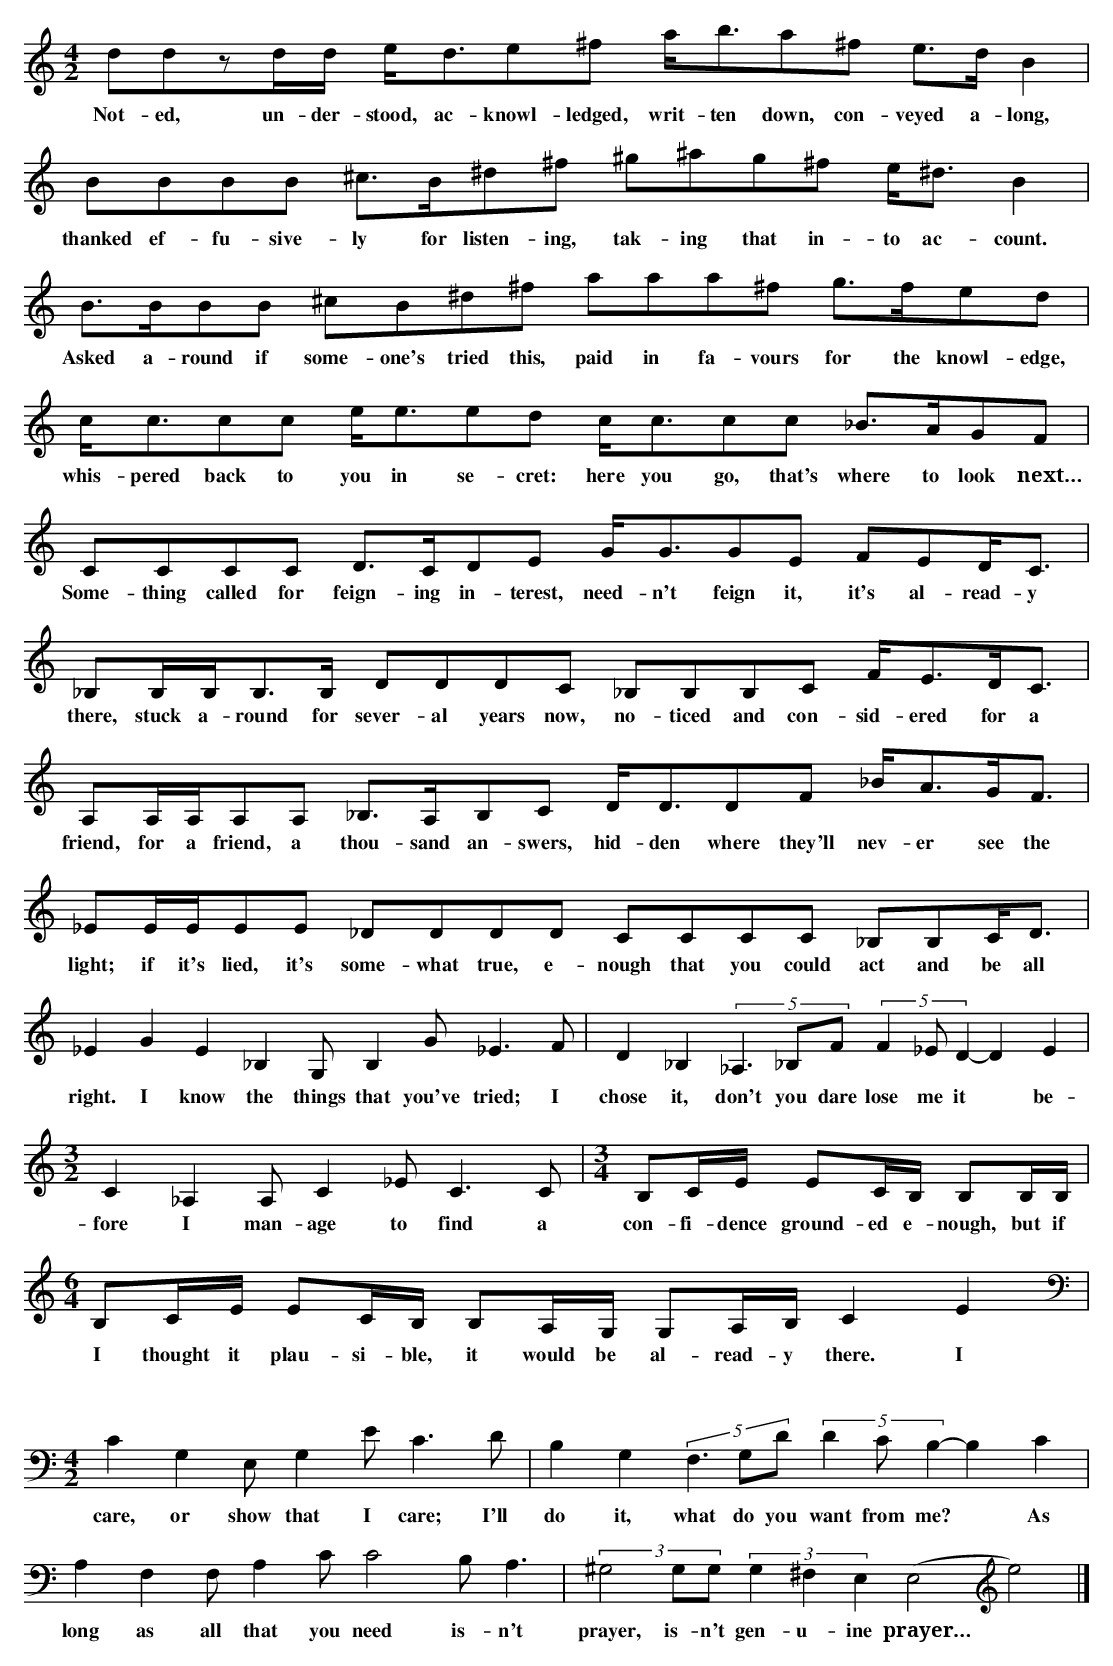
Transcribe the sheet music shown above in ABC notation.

X:1
M:4/2
L:1/16
K:C
d2d2z2dd ed3e2^f2 ab3a2^f2 e3dB4 |
w:Not-ed, un-der-stood, ac-knowl-ledged, writ-ten down, con-veyed a-long,
B2B2B2B2 ^c3B^d2^f2 ^g2^a2g2^f2 e^d3B4 |
w:thanked ef-fu-sive-ly for listen-ing, tak-ing that in-to ac-count.
B3BB2B2 ^c2B2^d2^f2 a2a2a2^f2 g3fe2d2 |
w:Asked a-round if some-one's tried this, paid in fa-vours for the knowl-edge,
cc3c2c2 ee3e2d2 cc3c2c2 _B3AG2F2 |
w:whis-pered back to you in se-cret: here you go, that's where to look next…
C2C2C2C2 D3CD2E2 GG3G2E2 F2E2DC3 |
w:Some-thing called for feign-ing in-terest, need-n't feign it, it's al-read-y
_B,2B,B,B,3B, D2D2D2C2 _B,2B,2B,2C2 FE3DC3 |
w:there, stuck a-round for sever-al years now, no-ticed and con-sid-ered for a
A,2A,A,A,2A,2 _B,3A,B,2C2 DD3D2F2 _BA3GF3 |
w:friend, for a friend, a thou-sand an-swers, hid-den where they'll nev-er see the
_E2EEE2E2 _D2D2D2D2 C2C2C2C2 _B,2B,2CD3 |
w:light; if it's lied, it's some-what true, e-nough that you could act and be all
[L:1/8] _E2G2 E2_B,2 G,B,2G _E3F | D2_B,2 (5::3_A,3_B,F (5::3F2_ED2- D2E2 |
w:right. I know the things that you've tried; I chose it, don't you dare lose me it* be-
[M:3/2] C2_A,2 A,C2_E C3C | [L:1/16] [M:3/4] B,2CE E2CB, B,2B,B, |
w:fore I man-age to find a con-fi-dence ground-ed e-nough, but if
[M:6/4] B,2CE E2CB, B,2A,G, G,2A,B, [L:1/8] C2E2 |
w:I thought it plau-si-ble, it would be al-read-y there. I
[M:4/2] C2G,2 E,G,2E C3D | B,2G,2 (5::3F,3G,D (5::3D2CB,2- B,2C2 |
w:care, or show that I care; I'll do it, what do you want from me?* As
A,2F,2 F,A,2C C4 B,A,3 | (3^G,4G,G, (3G,2^F,2E,2 (E,4e4) |]
w:long as all that you need is-n't prayer, is-n't gen-u-ine prayer…*
